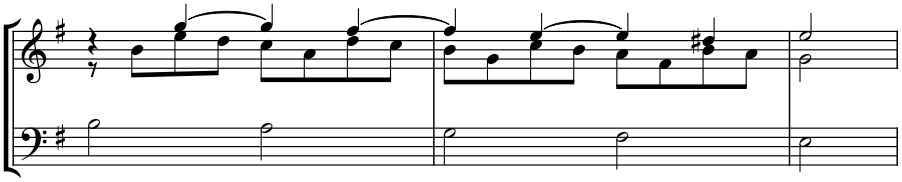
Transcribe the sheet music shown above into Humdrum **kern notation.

**kern	**kern
*part2	*part1
*staff2	*staff1
*I"Midi_2	*I"Midi_2
!!LO:PB:g=z
*clefF4	*clefG2
*k[f#]	*k[f#]
*G:	*G:
*M4/4	*M4/4
*met(c)	*met(c)
=22	=22
*	*^
2B\	4r	8r
.	.	8b\L
.	[4gg/	8ee\
.	.	8dd\J
2A\	4gg/]	8cc\L
.	.	8a\
.	[4ff#/	8dd\
.	.	8cc\J
=23	=23	=23
2G\	4ff#/]	8b\L
.	.	8g\
.	[4ee/	8cc\
.	.	8b\J
2F#\	4ee/]	8a\L
.	.	8f#\
.	4dd#X/	8b\
.	.	8a\J
=24	=24	=24
2E\	2ee/	2g\
*	*v	*v
=	=
*-	*-
